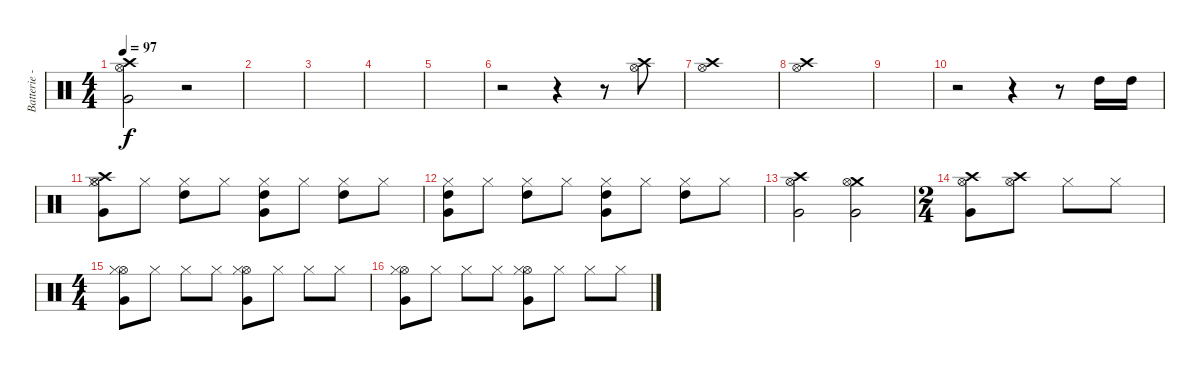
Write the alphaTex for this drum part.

\track ("Batterie - Roger Taylor" "Batterie -") {instrument percussion}
\staff {score}
\articulation defaults
\ts (4 4)
\tempo 97
\clef neutral
\ks c
("Crash high (hit)" "Hi-Hat (open)" "Very Low Tom (hit)").2{dy f} r.2 |
|
|
|
|
r.2 r.4 r.8 ("Crash high (hit)" "Hi-Hat (open)").8 |
("Crash high (hit)" "Hi-Hat (open)").1 |
("Crash high (hit)" "Hi-Hat (open)").1 |
|
r.2 r.4 r.8 "High Tom (hit)".16 "High Tom (hit)".16 |
("Crash high (hit)" "Hi-Hat (closed)" "Hi-Hat (open)" "Very Low Tom (hit)").8 "Hi-Hat (closed)".8 ("High Tom (hit)" "Hi-Hat (closed)").8 "Hi-Hat (closed)".8 ("High Tom (hit)" "Hi-Hat (closed)" "Very Low Tom (hit)").8 "Hi-Hat (closed)".8 ("High Tom (hit)" "Hi-Hat (closed)").8 "Hi-Hat (closed)".8 |
("High Tom (hit)" "Hi-Hat (closed)" "Very Low Tom (hit)").8 "Hi-Hat (closed)".8 ("High Tom (hit)" "Hi-Hat (closed)").8 "Hi-Hat (closed)".8 ("High Tom (hit)" "Hi-Hat (closed)" "Very Low Tom (hit)").8 "Hi-Hat (closed)".8 ("High Tom (hit)" "Hi-Hat (closed)").8 "Hi-Hat (closed)".8 |
("Crash high (hit)" "Hi-Hat (open)" "Very Low Tom (hit)").2 ("Crash medium (hit)" "Hi-Hat (open)" "Very Low Tom (hit)").2 |
\ts (2 4)
("Crash high (hit)" "Hi-Hat (open)" "Very Low Tom (hit)").8 ("Crash high (hit)" "Hi-Hat (open)").8 "Hi-Hat (closed)".8 "Hi-Hat (closed)".8 |
\ts (4 4)
("Hi-Hat (open)" "Hi-Hat (closed)" "Very Low Tom (hit)").8 "Hi-Hat (closed)".8 "Hi-Hat (closed)".8 "Hi-Hat (closed)".8 ("Hi-Hat (open)" "Hi-Hat (closed)" "Very Low Tom (hit)").8 "Hi-Hat (closed)".8 "Hi-Hat (closed)".8 "Hi-Hat (closed)".8 |
("Hi-Hat (open)" "Hi-Hat (closed)" "Very Low Tom (hit)").8 "Hi-Hat (closed)".8 "Hi-Hat (closed)".8 "Hi-Hat (closed)".8 ("Hi-Hat (open)" "Hi-Hat (closed)" "Very Low Tom (hit)").8 "Hi-Hat (closed)".8 "Hi-Hat (closed)".8 "Hi-Hat (closed)".8
